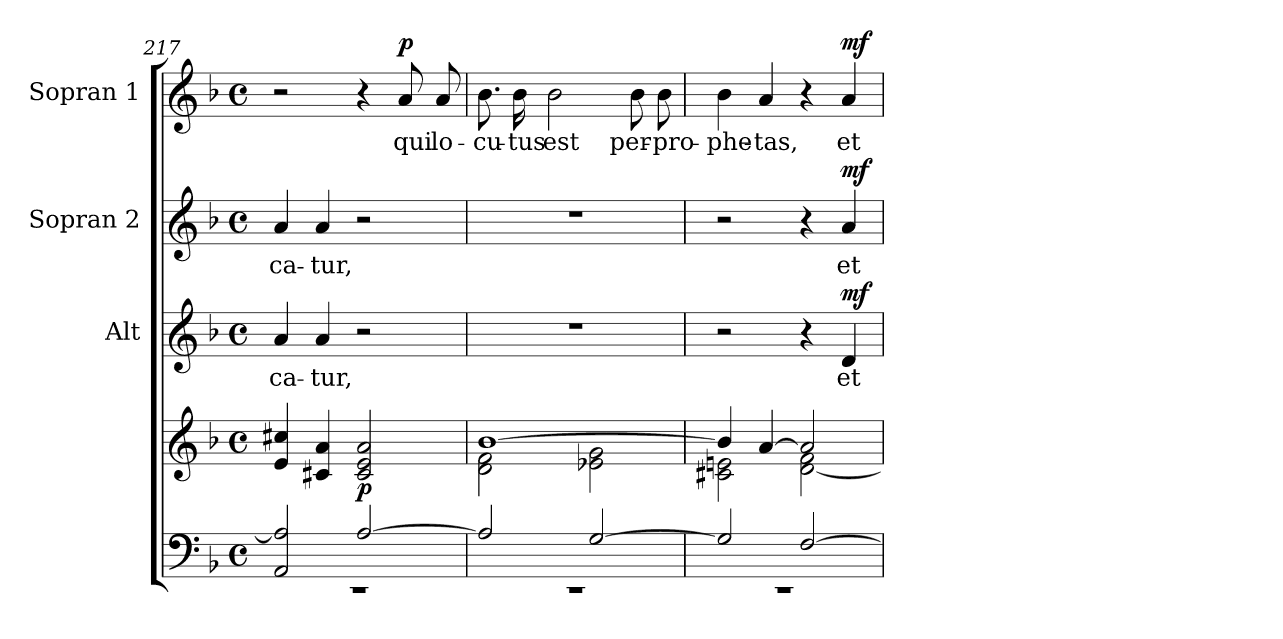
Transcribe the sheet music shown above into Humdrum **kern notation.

**kern	**kern	**dynam	**kern	**text	**dynam	**kern	**text	**dynam	**kern	**text	**dynam
*part4	*part4	*part4	*part3	*part3	*part3	*part2	*part2	*part2	*part1	*part1	*part1
*staff5	*staff4	*staff4/5	*staff3	*staff3	*staff3	*staff2	*staff2	*staff2	*staff1	*staff1	*staff1
*	*	*	*I"Alt	*	*	*I"Sopran 2	*	*	*I"Sopran 1	*	*
*	*	*	*I'A.	*	*	*I'S. 2	*	*	*I'S. 1	*	*
*clefF4	*clefG2	*	*clefG2	*	*	*clefG2	*	*	*clefG2	*	*
*k[b-]	*k[b-]	*	*k[b-]	*	*	*k[b-]	*	*	*k[b-]	*	*
*F:	*F:	*	*F:	*	*	*F:	*	*	*F:	*	*
*M4/4	*M4/4	*	*M4/4	*	*	*M4/4	*	*	*M4/4	*	*
*met(c)	*met(c)	*	*met(c)	*	*	*met(c)	*	*	*met(c)	*	*
=217	=217	=217	=217	=217	=217	=217	=217	=217	=217	=217	=217
*^	*	*	*	*	*	*	*	*	*	*	*
!	!	!	!	!	!LO:LY:b	!	!	!LO:LY:b	!	!	!	!
2AA/ 2A/]	1rEE	4e/ 4cc#X/	.	4a/	-ca-	.	4a/	-ca-	.	2r	.	.
!	!	!	!	!	!LO:LY:b	!	!	!LO:LY:b	!	!	!	!
.	.	4c#X/ 4a/	.	4a/	-tur,	.	4a/	-tur,	.	.	.	.
!	!	!	!LO:DY:b	!	!	!	!	!	!	!	!	!
[>2A/	.	2c#/ 2e/ 2a/	p	2r	.	.	2r	.	.	4r	.	.
!	!	!	!	!	!	!	!	!	!	!	!LO:LY:b	!LO:DY:a
.	.	.	.	.	.	.	.	.	.	8a/	qui	p
!	!	!	!	!	!	!	!	!	!	!	!LO:LY:b	!
.	.	.	.	.	.	.	.	.	.	8a/	lo-	.
=218	=218	=218	=218	=218	=218	=218	=218	=218	=218	=218	=218	=218
*	*	*^	*	*	*	*	*	*	*	*	*	*
!	!	!	!	!	!	!	!	!	!	!	!	!LO:LY:b	!
2A/]	1rEE	[>1b-	2d\ 2f\	.	1r	.	.	1r	.	.	8.b-\	-cu-	.
!	!	!	!	!	!	!	!	!	!	!	!	!LO:LY:b	!
.	.	.	.	.	.	.	.	.	.	.	16b-\	-tus	.
!	!	!	!	!	!	!	!	!	!	!	!	!LO:LY:b	!
.	.	.	.	.	.	.	.	.	.	.	2b-\	est	.
[>2G/	.	.	2e-X\ 2g\	.	.	.	.	.	.	.	.	.	.
!	!	!	!	!	!	!	!	!	!	!	!	!LO:LY:b	!
.	.	.	.	.	.	.	.	.	.	.	8b-\	per-	.
!	!	!	!	!	!	!	!	!	!	!	!	!LO:LY:b	!
.	.	.	.	.	.	.	.	.	.	.	8b-\	-pro-	.
!!LO:PB:g=z
=219	=219	=219	=219	=219	=219	=219	=219	=219	=219	=219	=219	=219	=219
!	!	!	!	!	!	!	!	!	!	!	!	!LO:LY:b	!
2G/]	1rEE	4b-/]	2c#X\ 2en\	.	2r	.	.	2r	.	.	4b-\	-phe-	.
!	!	!	!	!	!	!	!	!	!	!	!	!LO:LY:b	!
.	.	[>4a/	.	.	.	.	.	.	.	.	4a/	-tas,	.
[>2F/	.	2a/]	[<2d\ 2f\	.	4r	.	.	4r	.	.	4r	.	.
!	!	!	!	!	!	!LO:LY:b	!LO:DY:a	!	!LO:LY:b	!LO:DY:a	!	!LO:LY:b	!LO:DY:a
.	.	.	.	.	4d/	et	mf	4a/	et	mf	4a/	et	mf
*v	*v	*	*	*	*	*	*	*	*	*	*	*	*
*	*v	*v	*	*	*	*	*	*	*	*	*	*
=	=	=	=	=	=	=	=	=	=	=	=
*-	*-	*-	*-	*-	*-	*-	*-	*-	*-	*-	*-
